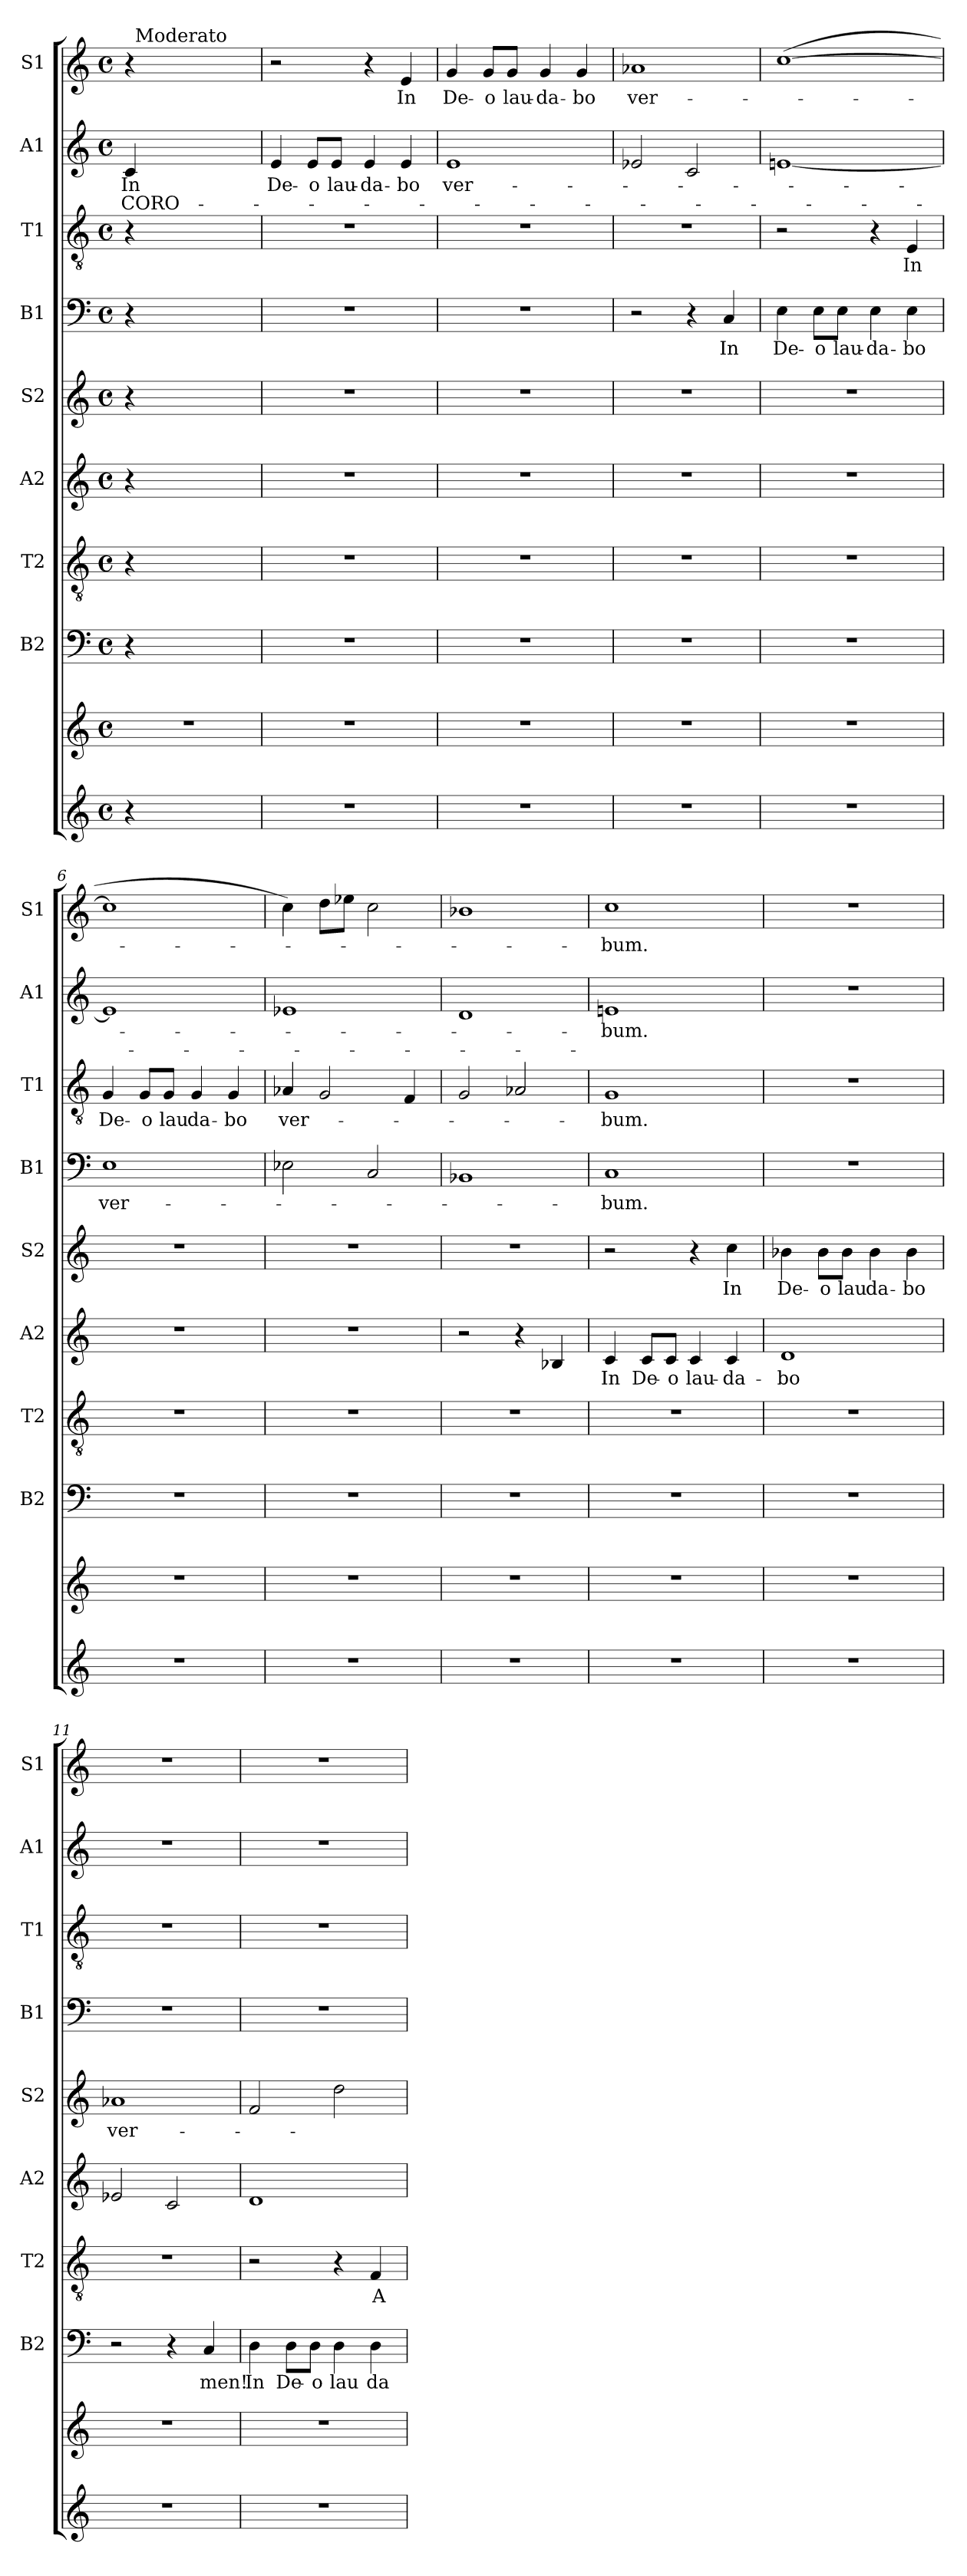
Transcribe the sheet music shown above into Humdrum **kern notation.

**kern	**kern	**kern	**text	**kern	**text	**kern	**text	**kern	**text	**kern	**text	**kern	**text	**kern	**text	**text	**kern	**text
*part9	*part9	*part8	*part8	*part7	*part7	*part6	*part6	*part5	*part5	*part4	*part4	*part3	*part3	*part2	*part2	*part2	*part1	*part1
*staff10	*staff9	*staff8	*staff8	*staff7	*staff7	*staff6	*staff6	*staff5	*staff5	*staff4	*staff4	*staff3	*staff3	*staff2	*staff2	*staff2	*staff1	*staff1
*	*	*I"B2	*	*I"T2	*	*I"A2	*	*I"S2	*	*I"B1	*	*I"T1	*	*I"A1	*	*	*I"S1	*
*	*	*I'B2	*	*I'T2	*	*I'A2	*	*I'S2	*	*I'B1	*	*I'T1	*	*I'A1	*	*	*I'S1	*
!!LO:PB:g=z
*clefG2	*clefG2	*clefF4	*	*clefGv2	*	*clefG2	*	*clefG2	*	*clefF4	*	*clefGv2	*	*clefG2	*	*	*clefG2	*
*k[]	*k[]	*k[]	*	*k[]	*	*k[]	*	*k[]	*	*k[]	*	*k[]	*	*k[]	*	*	*k[]	*
*C:	*C:	*C:	*	*C:	*	*C:	*	*C:	*	*C:	*	*C:	*	*C:	*	*	*C:	*
*M4/4	*M4/4	*M4/4	*	*M4/4	*	*M4/4	*	*M4/4	*	*M4/4	*	*M4/4	*	*M4/4	*	*	*M4/4	*
*met(c)	*met(c)	*met(c)	*	*met(c)	*	*met(c)	*	*met(c)	*	*met(c)	*	*met(c)	*	*met(c)	*	*	*met(c)	*
=1	=1	=1	=1	=1	=1	=1	=1	=1	=1	=1	=1	=1	=1	=1	=1	=1	=1	=1
!	!	!	!	!	!	!	!	!	!	!	!	!	!	!	!LO:LY:b	!LO:LY:b	!	!
*	*	*	*	*	*	*	*	*	*	*	*	*	*	*	*	*	*^	*
4r	1r	4r	.	4r	.	4r	.	4r	.	4r	.	4r	.	4c/	In	CORO-	4r	32ryy	.
!	!	!	!	!	!	!	!	!	!	!	!	!	!	!	!	!	!	!LO:TX:a:t=Moderato	!
.	.	.	.	.	.	.	.	.	.	.	.	.	.	.	.	.	.	2ryy	.
2.ryy	.	2.ryy	.	2.ryy	.	2.ryy	.	2.ryy	.	2.ryy	.	2.ryy	.	2.ryy	.	.	2.ryy	.	.
.	.	.	.	.	.	.	.	.	.	.	.	.	.	.	.	.	.	4...ryy	.
=2	=2	=2	=2	=2	=2	=2	=2	=2	=2	=2	=2	=2	=2	=2	=2	=2	=2	=2	=2
!	!	!	!	!	!	!	!	!	!	!	!	!	!	!	!LO:LY:b	!	!	!	!
*	*	*	*	*	*	*	*	*	*	*	*	*	*	*	*	*	*v	*v	*
1r	1r	1r	.	1r	.	1r	.	1r	.	1r	.	1r	.	4e/	De-	.	2r	.
!	!	!	!	!	!	!	!	!	!	!	!	!	!	!	!LO:LY:b	!	!	!
.	.	.	.	.	.	.	.	.	.	.	.	.	.	8e/L	-o	.	.	.
!	!	!	!	!	!	!	!	!	!	!	!	!	!	!	!LO:LY:b	!	!	!
.	.	.	.	.	.	.	.	.	.	.	.	.	.	8e/J	lau-	.	.	.
!	!	!	!	!	!	!	!	!	!	!	!	!	!	!	!LO:LY:b	!	!	!
.	.	.	.	.	.	.	.	.	.	.	.	.	.	4e/	-da-	.	4r	.
!	!	!	!	!	!	!	!	!	!	!	!	!	!	!	!LO:LY:b	!	!	!LO:LY:b
.	.	.	.	.	.	.	.	.	.	.	.	.	.	4e/	-bo	.	4e/	In
=3	=3	=3	=3	=3	=3	=3	=3	=3	=3	=3	=3	=3	=3	=3	=3	=3	=3	=3
!	!	!	!	!	!	!	!	!	!	!	!	!	!	!	!LO:LY:b	!	!	!LO:LY:b
1r	1r	1r	.	1r	.	1r	.	1r	.	1r	.	1r	.	1e	ver-	.	4g/	De-
!	!	!	!	!	!	!	!	!	!	!	!	!	!	!	!	!	!	!LO:LY:b
.	.	.	.	.	.	.	.	.	.	.	.	.	.	.	.	.	8g/L	-o
!	!	!	!	!	!	!	!	!	!	!	!	!	!	!	!	!	!	!LO:LY:b
.	.	.	.	.	.	.	.	.	.	.	.	.	.	.	.	.	8g/J	lau-
!	!	!	!	!	!	!	!	!	!	!	!	!	!	!	!	!	!	!LO:LY:b
.	.	.	.	.	.	.	.	.	.	.	.	.	.	.	.	.	4g/	-da-
!	!	!	!	!	!	!	!	!	!	!	!	!	!	!	!	!	!	!LO:LY:b
.	.	.	.	.	.	.	.	.	.	.	.	.	.	.	.	.	4g/	-bo
=4	=4	=4	=4	=4	=4	=4	=4	=4	=4	=4	=4	=4	=4	=4	=4	=4	=4	=4
!	!	!	!	!	!	!	!	!	!	!	!	!	!	!	!	!	!	!LO:LY:b
1r	1r	1r	.	1r	.	1r	.	1r	.	2r	.	1r	.	2e-X/	.	.	1a-X	ver-
.	.	.	.	.	.	.	.	.	.	4r	.	.	.	2c/	.	.	.	.
!	!	!	!	!	!	!	!	!	!	!	!LO:LY:b	!	!	!	!	!	!	!
.	.	.	.	.	.	.	.	.	.	4C/	In	.	.	.	.	.	.	.
=5	=5	=5	=5	=5	=5	=5	=5	=5	=5	=5	=5	=5	=5	=5	=5	=5	=5	=5
!	!	!	!	!	!	!	!	!	!	!	!LO:LY:b	!	!	!	!	!	!	!
1r	1r	1r	.	1r	.	1r	.	1r	.	4E\	De-	2r	.	[<1en	.	.	(>[<1cc	.
!	!	!	!	!	!	!	!	!	!	!	!LO:LY:b	!	!	!	!	!	!	!
.	.	.	.	.	.	.	.	.	.	8E\L	-o	.	.	.	.	.	.	.
!	!	!	!	!	!	!	!	!	!	!	!LO:LY:b	!	!	!	!	!	!	!
.	.	.	.	.	.	.	.	.	.	8E\J	lau-	.	.	.	.	.	.	.
!	!	!	!	!	!	!	!	!	!	!	!LO:LY:b	!	!	!	!	!	!	!
.	.	.	.	.	.	.	.	.	.	4E\	-da-	4r	.	.	.	.	.	.
!	!	!	!	!	!	!	!	!	!	!	!LO:LY:b	!	!LO:LY:b	!	!	!	!	!
.	.	.	.	.	.	.	.	.	.	4E\	-bo	4E/	In	.	.	.	.	.
!!LO:LB:g=z
=6	=6	=6	=6	=6	=6	=6	=6	=6	=6	=6	=6	=6	=6	=6	=6	=6	=6	=6
!	!	!	!	!	!	!	!	!	!	!	!LO:LY:b	!	!LO:LY:b	!	!	!	!	!
1r	1r	1r	.	1r	.	1r	.	1r	.	1E	ver-	4G/	De-	1e]	.	.	1cc]	.
!	!	!	!	!	!	!	!	!	!	!	!	!	!LO:LY:b	!	!	!	!	!
.	.	.	.	.	.	.	.	.	.	.	.	8G/L	-o	.	.	.	.	.
!	!	!	!	!	!	!	!	!	!	!	!	!	!LO:LY:b	!	!	!	!	!
.	.	.	.	.	.	.	.	.	.	.	.	8G/J	lau	.	.	.	.	.
!	!	!	!	!	!	!	!	!	!	!	!	!	!LO:LY:b	!	!	!	!	!
.	.	.	.	.	.	.	.	.	.	.	.	4G/	da-	.	.	.	.	.
!	!	!	!	!	!	!	!	!	!	!	!	!	!LO:LY:b	!	!	!	!	!
.	.	.	.	.	.	.	.	.	.	.	.	4G/	-bo	.	.	.	.	.
=7	=7	=7	=7	=7	=7	=7	=7	=7	=7	=7	=7	=7	=7	=7	=7	=7	=7	=7
!	!	!	!	!	!	!	!	!	!	!	!	!	!LO:LY:b	!	!	!	!	!
1r	1r	1r	.	1r	.	1r	.	1r	.	2E-X\	.	4A-X/	ver-	1e-X	.	.	4cc\)	.
.	.	.	.	.	.	.	.	.	.	.	.	2G/	.	.	.	.	8dd\L	.
.	.	.	.	.	.	.	.	.	.	.	.	.	.	.	.	.	8ee-X\J	.
.	.	.	.	.	.	.	.	.	.	2C/	.	.	.	.	.	.	2cc\	.
.	.	.	.	.	.	.	.	.	.	.	.	4F/	.	.	.	.	.	.
=8	=8	=8	=8	=8	=8	=8	=8	=8	=8	=8	=8	=8	=8	=8	=8	=8	=8	=8
1r	1r	1r	.	1r	.	2r	.	1r	.	1BB-X	.	2G/	.	1d	.	.	1b-X	.
.	.	.	.	.	.	4r	.	.	.	.	.	2A-X/	.	.	.	.	.	.
.	.	.	.	.	.	4B-X/	.	.	.	.	.	.	.	.	.	.	.	.
=9	=9	=9	=9	=9	=9	=9	=9	=9	=9	=9	=9	=9	=9	=9	=9	=9	=9	=9
!	!	!	!	!	!	!	!LO:LY:b	!	!	!	!LO:LY:b	!	!LO:LY:b	!	!LO:LY:b	!	!	!LO:LY:b
1r	1r	1r	.	1r	.	4c/	In	2r	.	1C	-bum.	1G	-bum.	1en	-bum.	.	1cc	-bum.
!	!	!	!	!	!	!	!LO:LY:b	!	!	!	!	!	!	!	!	!	!	!
.	.	.	.	.	.	8c/L	De-	.	.	.	.	.	.	.	.	.	.	.
!	!	!	!	!	!	!	!LO:LY:b	!	!	!	!	!	!	!	!	!	!	!
.	.	.	.	.	.	8c/J	-o	.	.	.	.	.	.	.	.	.	.	.
!	!	!	!	!	!	!	!LO:LY:b	!	!	!	!	!	!	!	!	!	!	!
.	.	.	.	.	.	4c/	lau-	4r	.	.	.	.	.	.	.	.	.	.
!	!	!	!	!	!	!	!LO:LY:b	!	!LO:LY:b	!	!	!	!	!	!	!	!	!
.	.	.	.	.	.	4c/	-da-	4cc\	In	.	.	.	.	.	.	.	.	.
=10	=10	=10	=10	=10	=10	=10	=10	=10	=10	=10	=10	=10	=10	=10	=10	=10	=10	=10
!	!	!	!	!	!	!	!LO:LY:b	!	!LO:LY:b	!	!	!	!	!	!	!	!	!
1r	1r	1r	.	1r	.	1d	-bo	4b-X\	De-	1r	.	1r	.	1r	.	.	1r	.
!	!	!	!	!	!	!	!	!	!LO:LY:b	!	!	!	!	!	!	!	!	!
.	.	.	.	.	.	.	.	8b-\L	-o	.	.	.	.	.	.	.	.	.
!	!	!	!	!	!	!	!	!	!LO:LY:b	!	!	!	!	!	!	!	!	!
.	.	.	.	.	.	.	.	8b-\J	lau	.	.	.	.	.	.	.	.	.
!	!	!	!	!	!	!	!	!	!LO:LY:b	!	!	!	!	!	!	!	!	!
.	.	.	.	.	.	.	.	4b-\	da-	.	.	.	.	.	.	.	.	.
!	!	!	!	!	!	!	!	!	!LO:LY:b	!	!	!	!	!	!	!	!	!
.	.	.	.	.	.	.	.	4b-\	-bo	.	.	.	.	.	.	.	.	.
=11	=11	=11	=11	=11	=11	=11	=11	=11	=11	=11	=11	=11	=11	=11	=11	=11	=11	=11
!	!	!	!	!	!	!	!	!	!LO:LY:b	!	!	!	!	!	!	!	!	!
1r	1r	2r	.	1r	.	2e-X/	.	1a-X	ver-	1r	.	1r	.	1r	.	.	1r	.
.	.	4r	.	.	.	2c/	.	.	.	.	.	.	.	.	.	.	.	.
!	!	!	!LO:LY:b	!	!	!	!	!	!	!	!	!	!	!	!	!	!	!
.	.	4C/	men!	.	.	.	.	.	.	.	.	.	.	.	.	.	.	.
=12	=12	=12	=12	=12	=12	=12	=12	=12	=12	=12	=12	=12	=12	=12	=12	=12	=12	=12
!	!	!	!LO:LY:b	!	!	!	!	!	!	!	!	!	!	!	!	!	!	!
1r	1r	4D\	In	2r	.	1d	.	2f/	.	1r	.	1r	.	1r	.	.	1r	.
!	!	!	!LO:LY:b	!	!	!	!	!	!	!	!	!	!	!	!	!	!	!
.	.	8D\L	De-	.	.	.	.	.	.	.	.	.	.	.	.	.	.	.
!	!	!	!LO:LY:b	!	!	!	!	!	!	!	!	!	!	!	!	!	!	!
.	.	8D\J	-o	.	.	.	.	.	.	.	.	.	.	.	.	.	.	.
!	!	!	!LO:LY:b	!	!	!	!	!	!	!	!	!	!	!	!	!	!	!
.	.	4D\	lau	4r	.	.	.	2dd\	.	.	.	.	.	.	.	.	.	.
!	!	!	!LO:LY:b	!	!LO:LY:b	!	!	!	!	!	!	!	!	!	!	!	!	!
.	.	4D\	da-	4F/	A-	.	.	.	.	.	.	.	.	.	.	.	.	.
=	=	=	=	=	=	=	=	=	=	=	=	=	=	=	=	=	=	=
*-	*-	*-	*-	*-	*-	*-	*-	*-	*-	*-	*-	*-	*-	*-	*-	*-	*-	*-
